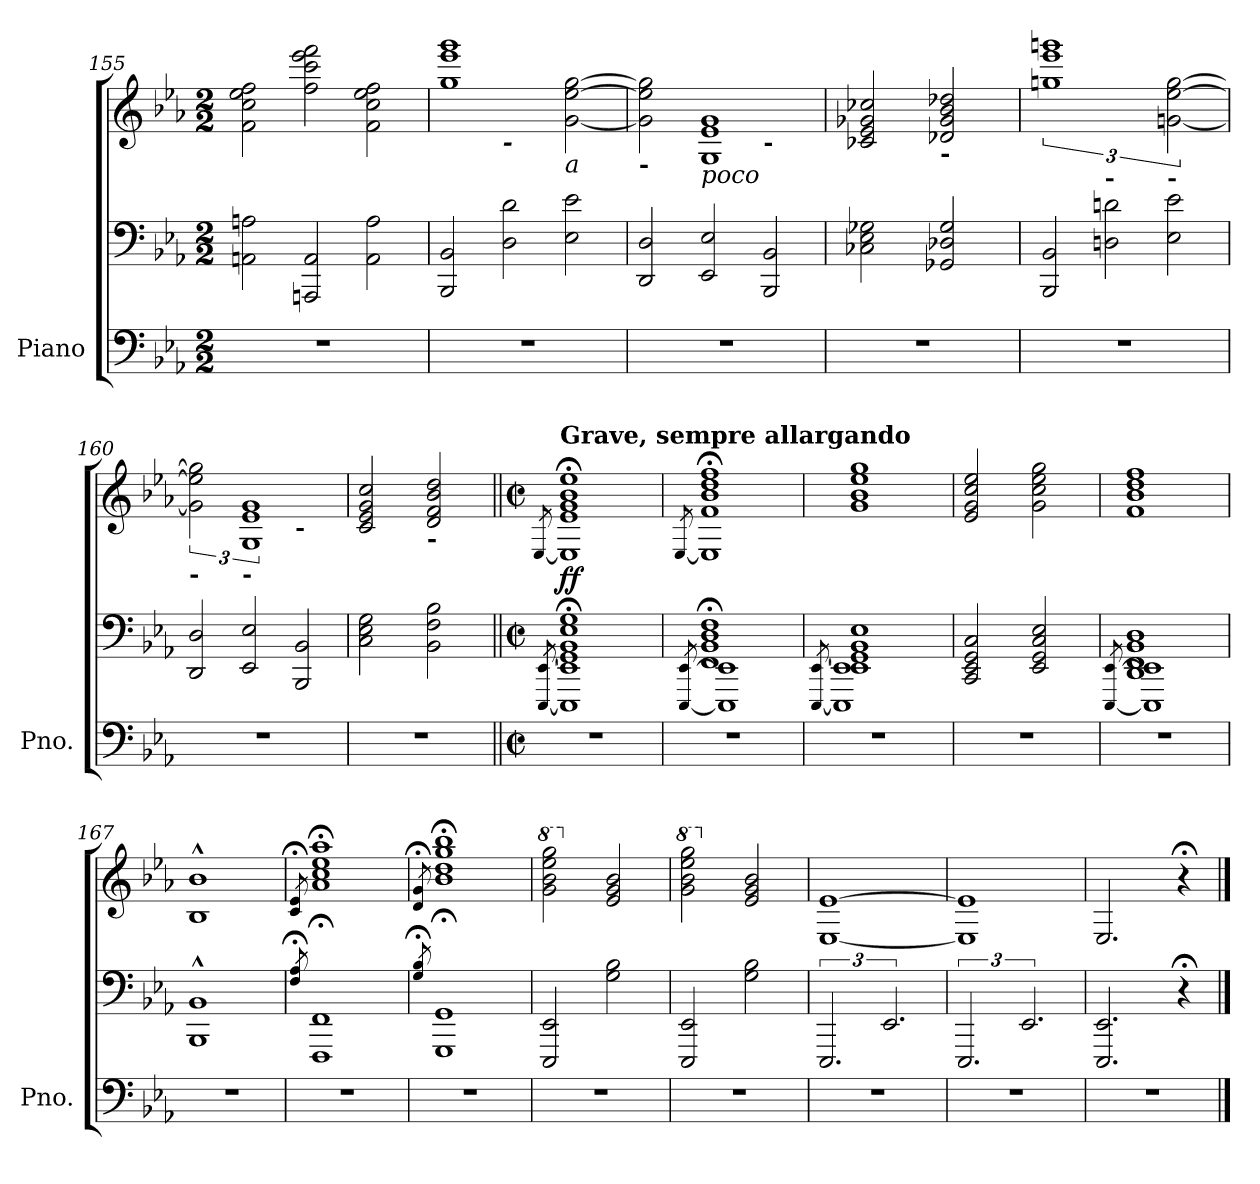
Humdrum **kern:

**kern	**kern	**kern	**dynam
*part1	*part1	*part1	*part1
*staff3	*staff2	*staff1	*staff1/2/3
*I"Piano	*	*	*
*I'Pno.	*	*	*
*clefF4	*clefF4	*clefG2	*
*k[b-e-a-]	*k[b-e-a-]	*k[b-e-a-]	*
*M2/2	*M2/2	*M2/2	*
*	*Xtuplet	*Xtuplet	*
=155	=155	=155	=155
1r	3AAn\ 3An\	3f\ 3cc\ 3ee-\ 3ff\	.
.	3AAAn/ 3AA/	3ff\ 3ccc\ 3eee-\ 3fff\	.
.	3AA\ 3A\	3f\ 3cc\ 3ee-\ 3ff\	.
=156	=156	=156	=156
!	!	!LO:TX:b:i:t=poco	!
*	*	*^	*
1r	3BBB-/ 3BB-/	3%2gg 3%2eee- 3%2ggg	3ryy	.
!	!	!	!LO:TX:b:Bi:t=-	!
.	3D\ 3d\	.	3%2ryy	.
!	!	!LO:TX:b:i:t=a	!	!
.	3E-\ 3e-\	[3g\ [3ee-\ [3gg\	.	.
=157	=157	=157	=157	=157
!	!	!LO:TX:b:B:t=-	!	!
1r	3DD/ 3D/	3g\] 3ee-\] 3gg\]	3%2ryy	.
!	!	!LO:TX:b:i:t=poco	!	!
.	3EE-/ 3E-/	3%2G 3%2e- 3%2g	.	.
!	!	!	!LO:TX:b:B:t=-	!
.	3BBB-/ 3BB-/	.	3ryy	.
!!LO:LB:g=z
=158	=158	=158	=158	=158
!	!	!LO:TX:b:i:t=rallent.	!	!
*	*	*v	*v	*
1r	2C-X\ 2E-\ 2G-X\	2c-X/ 2e-/ 2g-X/ 2cc-X/	.
!	!	!LO:TX:b:B:t=-	!
.	2GG-X/ 2D-X/ 2G-/	2d-X/ 2g-/ 2b-/ 2dd-X/	.
=159	=159	=159	=159
*	*	*tuplet	*
!	!	!LO:TX:b:B:t=-	!
*	*	*^	*
1r	3BBB-/ 3BB-/	3%2ggn 3%2eee- 3%2gggn	3ryy	.
!	!	!	!LO:TX:b:B:t=-	!
.	3Dn\ 3dn\	.	3%2ryy	.
!	!	!LO:TX:b:B:t=-	!	!
.	3E-\ 3e-\	[3gn\ [3ee-\ [3gg\	.	.
=160	=160	=160	=160	=160
!	!	!LO:TX:b:B:t=-	!	!
1r	3DD/ 3D/	3g\] 3ee-\] 3gg\]	3%2ryy	.
!	!	!LO:TX:b:B:t=-	!	!
.	3EE-/ 3E-/	3%2G 3%2e- 3%2g	.	.
!	!	!	!LO:TX:b:B:t=-	!
.	3BBB-/ 3BB-/	.	3ryy	.
=161	=161	=161	=161	=161
!	!	!LO:TX:b:B:t=-	!	!
*	*	*v	*v	*
1r	2C\ 2E-\ 2G\	2c/ 2e-/ 2g/ 2cc/	.
!	!	!LO:TX:b:B:t=-	!
.	2BB-\ 2F\ 2B-\	2d/ 2f/ 2b-/ 2dd/	.
=162||	=162||	=162||	=162||
*M2/2	*M2/2	*M2/2	*
*met(c|)	*met(c|)	*met(c|)	*
*	*^	*^	*
.	.	[8qEEE-/ [8qEE-/	.	[8qE-/	.
!	!	!	!LO:TX:a:B:t=Grave, sempre allargando	!	!
!	!	!	!	!	!LO:DY:b
1r	1GG;< 1BB-;< 1E-;< 1G;<	1EEE-] 1EE-]	1e-;< 1g;< 1b-;< 1ee-;<	1E-]	ff
=163	=163	=163	=163	=163	=163
.	.	[8qEEE-/ [8qEE-/	.	[8qE-/	.
1r	1FF;< 1BB-;< 1D;< 1F;<	1EEE-] 1EE-]	1f;< 1b-;< 1dd;< 1ff;<	1E-]	.
*	*	*	*v	*v	*
=164	=164	=164	=164	=164
.	.	[8qEEE-/ [8qEE-/	.	.
1r	1EE- 1GG 1BB- 1E-	1EEE-] 1EE-]	1g 1b- 1ee- 1gg	.
*	*v	*v	*	*
=165	=165	=165	=165
1r	2CC/ 2EE-/ 2GG/ 2C/	2e-/ 2g/ 2cc/ 2ee-/	.
.	2EE-/ 2GG/ 2C/ 2E-/	2g\ 2cc\ 2ee-\ 2gg\	.
!!LO:LB:g=z
=166	=166	=166	=166
*	*^	*	*
.	.	[8qEEE-/ [8qEE-/	.	.
1r	1DD 1FF 1BB- 1D	1EEE-] 1EE-]	1f 1b- 1dd 1ff	.
*	*v	*v	*	*
=167	=167	=167	=167
1r	1BBB-^^ 1BB-^^	1B-^^ 1b-^^	.
=168	=168	=168	=168
.	8qF/;< 8qA-/;<	8qc/;< 8qe-/;<	.
1r	1FFF;< 1FF;<	1a-;< 1cc;< 1ee-;< 1aa-;<	.
=169	=169	=169	=169
.	8qG/;< 8qB-/;<	8qd/;< 8qg/;<	.
1r	1GGG;< 1GG;<	1b-;< 1dd;< 1gg;< 1bb-;<	.
=170	=170	=170	=170
*	*	*8va	*
1r	2EEE-/ 2EE-/	2gg\ 2bb-\ 2eee-\ 2ggg\	.
*	*	*X8va	*
.	2G\ 2B-\	2e-/ 2g/ 2b-/	.
=171	=171	=171	=171
*	*	*8va	*
1r	2EEE-/ 2EE-/	2gg\ 2bb-\ 2eee-\ 2ggg\	.
*	*	*X8va	*
.	2G\ 2B-\	2e-/ 2g/ 2b-/	.
=172	=172	=172	=172
*	*tuplet	*	*
1r	3.EEE-	[1E- [1e-	.
.	3.EE-	.	.
=173	=173	=173	=173
1r	3.EEE-	1E-] 1e-]	.
.	3.EE-	.	.
=174	=174	=174	=174
1r	2.EEE-/ 2.EE-/	2.E-/	.
.	4r;<	4r;<	.
==	==	==	==
*-	*-	*-	*-
